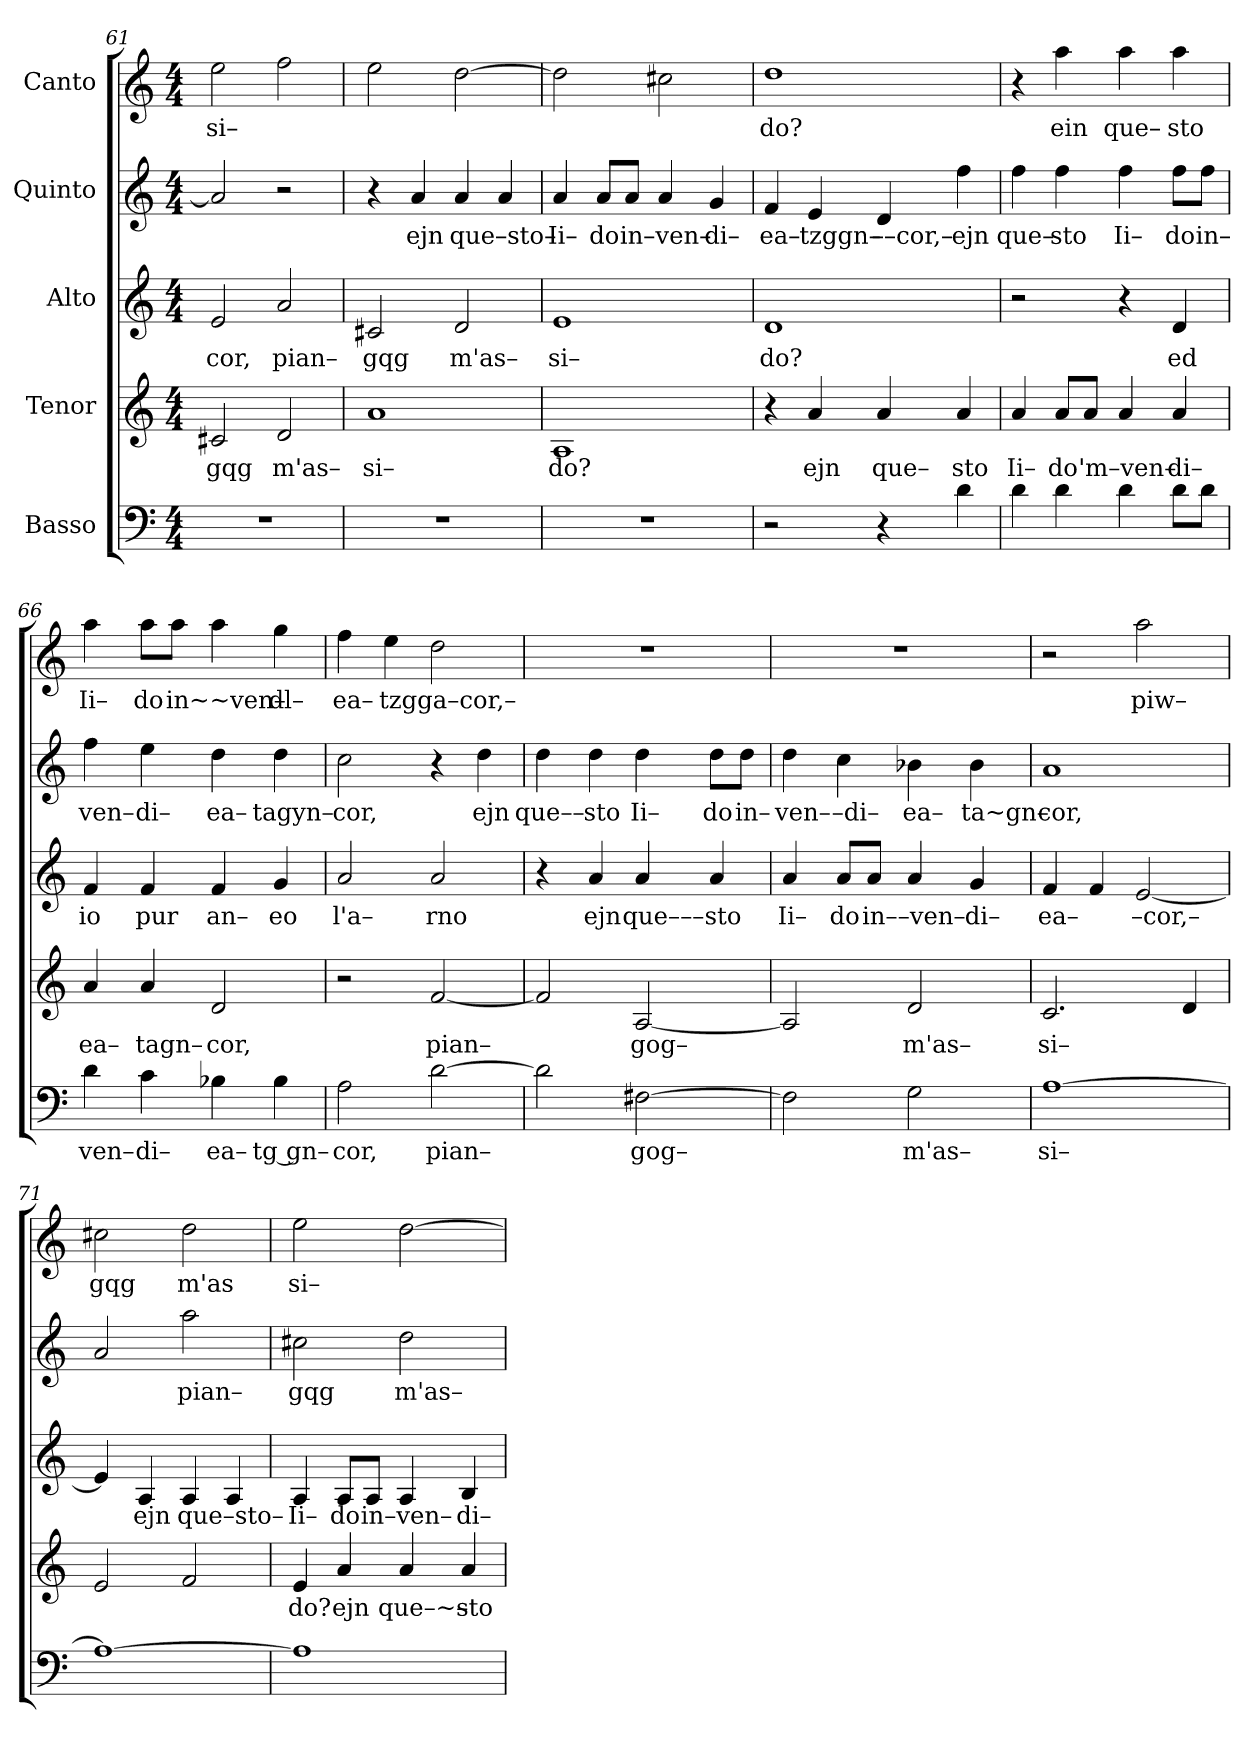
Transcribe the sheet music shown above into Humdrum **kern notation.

**kern	**text	**kern	**text	**kern	**text	**kern	**text	**kern	**text
*part5	*part5	*part4	*part4	*part3	*part3	*part2	*part2	*part1	*part1
*staff5	*staff5	*staff4	*staff4	*staff3	*staff3	*staff2	*staff2	*staff1	*staff1
*I"Basso	*	*I"Tenor	*	*I"Alto	*	*I"Quinto	*	*I"Canto	*
*clefF4	*	*clefG2	*	*clefG2	*	*clefG2	*	*clefG2	*
*k[]	*	*k[]	*	*k[]	*	*k[]	*	*k[]	*
*M4/4	*	*M4/4	*	*M4/4	*	*M4/4	*	*M4/4	*
=61	=61	=61	=61	=61	=61	=61	=61	=61	=61
!	!	!	!LO:LY:b	!	!LO:LY:b	!	!	!	!LO:LY:b
1r	.	2c#X/	gqg	2e/	cor,	2a/]	.	2ee\	si–
!	!	!	!LO:LY:b	!	!LO:LY:b	!	!	!	!
.	.	2d/	m'as–	2a/	pian–	2r	.	2ff\	.
=62	=62	=62	=62	=62	=62	=62	=62	=62	=62
!	!	!	!LO:LY:b	!	!LO:LY:b	!	!	!	!
1r	.	1a	si–	2c#X/	gqg	4r	.	2ee\	.
!	!	!	!	!	!	!	!LO:LY:b	!	!
.	.	.	.	.	.	4a/	ejn	.	.
!	!	!	!	!	!LO:LY:b	!	!LO:LY:b	!	!
.	.	.	.	2d/	m'as–	4a/	que–sto–	[2dd\	.
.	.	.	.	.	.	4a/	.	.	.
=63	=63	=63	=63	=63	=63	=63	=63	=63	=63
!	!	!	!LO:LY:b	!	!LO:LY:b	!	!LO:LY:b	!	!
1r	.	1A	do?	1e	si–	4a/	Ii–	2dd\]	.
!	!	!	!	!	!	!	!LO:LY:b	!	!
.	.	.	.	.	.	8a/L	do	.	.
!	!	!	!	!	!	!	!LO:LY:b	!	!
.	.	.	.	.	.	8a/J	in–ven–	.	.
.	.	.	.	.	.	4a/	.	2cc#X\	.
!	!	!	!	!	!	!	!LO:LY:b	!	!
.	.	.	.	.	.	4g/	di–	.	.
=64	=64	=64	=64	=64	=64	=64	=64	=64	=64
!	!	!	!	!	!LO:LY:b	!	!LO:LY:b	!	!LO:LY:b
2r	.	4r	.	1d	do?	4f/	ea–	1dd	do?
!	!	!	!LO:LY:b	!	!	!	!LO:LY:b	!	!
.	.	4a/	ejn	.	.	4e/	tzggn–	.	.
!	!	!	!LO:LY:b	!	!	!	!LO:LY:b	!	!
4r	.	4a/	que–	.	.	4d/	––cor,–	.	.
!	!	!	!LO:LY:b	!	!	!	!LO:LY:b	!	!
4d\	.	4a/	sto	.	.	4ff\	ejn	.	.
=65	=65	=65	=65	=65	=65	=65	=65	=65	=65
!	!	!	!LO:LY:b	!	!	!	!LO:LY:b	!	!
4d\	.	4a/	Ii–	2r	.	4ff\	que–	4r	.
!	!	!	!LO:LY:b	!	!	!	!LO:LY:b	!	!LO:LY:b
4d\	.	8a/L	do	.	.	4ff\	sto	4aa\	ein
!	!	!	!LO:LY:b	!	!	!	!	!	!
.	.	8a/J	'm–ven–	.	.	.	.	.	.
!	!	!	!	!	!	!	!LO:LY:b	!	!LO:LY:b
4d\	.	4a/	.	4r	.	4ff\	Ii–	4aa\	que–
!	!	!	!LO:LY:b	!	!LO:LY:b	!	!LO:LY:b	!	!LO:LY:b
8d\L	.	4a/	di–	4d/	ed	8ff\L	do	4aa\	sto
!	!	!	!	!	!	!	!LO:LY:b	!	!
8d\J	.	.	.	.	.	8ff\J	in–	.	.
=66	=66	=66	=66	=66	=66	=66	=66	=66	=66
!	!LO:LY:b	!	!LO:LY:b	!	!LO:LY:b	!	!LO:LY:b	!	!LO:LY:b
4d\	ven–	4a/	ea–	4f/	io	4ff\	ven–	4aa\	Ii–
!	!LO:LY:b	!	!LO:LY:b	!	!LO:LY:b	!	!LO:LY:b	!	!LO:LY:b
4c\	di–	4a/	tagn–	4f/	pur	4ee\	di–	8aa\L	do
!	!	!	!	!	!	!	!	!	!LO:LY:b
.	.	.	.	.	.	.	.	8aa\J	in~~ven–
!	!LO:LY:b	!	!LO:LY:b	!	!LO:LY:b	!	!LO:LY:b	!	!
4B-X\	ea–	2d/	cor,	4f/	an–	4dd\	ea–	4aa\	.
!	!LO:LY:b	!	!	!	!LO:LY:b	!	!LO:LY:b	!	!LO:LY:b
4B-\	tg gn–	.	.	4g/	eo	4dd\	tagyn–	4gg\	dl–
=67	=67	=67	=67	=67	=67	=67	=67	=67	=67
!	!LO:LY:b	!	!	!	!LO:LY:b	!	!LO:LY:b	!	!LO:LY:b
2A\	cor,	2r	.	2a/	l'a–	2cc\	cor,	4ff\	ea–
!	!	!	!	!	!	!	!	!	!LO:LY:b
.	.	.	.	.	.	.	.	4ee\	tzgga–cor,–
!	!LO:LY:b	!	!LO:LY:b	!	!LO:LY:b	!	!	!	!
[2d\	pian–	[2f/	pian–	2a/	rno	4r	.	2dd\	.
!	!	!	!	!	!	!	!LO:LY:b	!	!
.	.	.	.	.	.	4dd\	ejn	.	.
=68	=68	=68	=68	=68	=68	=68	=68	=68	=68
!	!	!	!	!	!	!	!LO:LY:b	!	!
2d\]	.	2f/]	.	4r	.	4dd\	que––	1r	.
!	!	!	!	!	!LO:LY:b	!	!LO:LY:b	!	!
.	.	.	.	4a/	ejn	4dd\	sto	.	.
!	!LO:LY:b	!	!LO:LY:b	!	!LO:LY:b	!	!LO:LY:b	!	!
[2F#X\	gog–	[2A/	gog–	4a/	que–––	4dd\	Ii–	.	.
!	!	!	!	!	!LO:LY:b	!	!LO:LY:b	!	!
.	.	.	.	4a/	sto	8dd\L	do	.	.
!	!	!	!	!	!	!	!LO:LY:b	!	!
.	.	.	.	.	.	8dd\J	in–	.	.
=69	=69	=69	=69	=69	=69	=69	=69	=69	=69
!	!	!	!	!	!LO:LY:b	!	!LO:LY:b	!	!
2F#\]	.	2A/]	.	4a/	Ii–	4dd\	ven–	1r	.
!	!	!	!	!	!LO:LY:b	!	!LO:LY:b	!	!
.	.	.	.	8a/L	do	4cc\	–di–	.	.
!	!	!	!	!	!LO:LY:b	!	!	!	!
.	.	.	.	8a/J	in––ven–	.	.	.	.
!	!LO:LY:b	!	!LO:LY:b	!	!	!	!LO:LY:b	!	!
2G\	m'as–	2d/	m'as–	4a/	.	4b-X\	ea–	.	.
!	!	!	!	!	!LO:LY:b	!	!LO:LY:b	!	!
.	.	.	.	4g/	di–	4b-\	ta~gn–	.	.
=70	=70	=70	=70	=70	=70	=70	=70	=70	=70
!	!LO:LY:b	!	!LO:LY:b	!	!LO:LY:b	!	!LO:LY:b	!	!
[1A	si–	2.c/	si–	4f/	ea–	1a	cor,	2r	.
.	.	.	.	4f/	.	.	.	.	.
!	!	!	!	!	!LO:LY:b	!	!	!	!LO:LY:b
.	.	.	.	[2e/	–cor,–	.	.	2aa\	piw–
.	.	4d/	.	.	.	.	.	.	.
=71	=71	=71	=71	=71	=71	=71	=71	=71	=71
!	!	!	!	!	!	!	!	!	!LO:LY:b
1A_	.	2e/	.	4e/]	.	2a/	.	2cc#X\	gqg
!	!	!	!	!	!LO:LY:b	!	!	!	!
.	.	.	.	4A/	ejn	.	.	.	.
!	!	!	!	!	!LO:LY:b	!	!LO:LY:b	!	!LO:LY:b
.	.	2f/	.	4A/	que–sto–	2aa\	pian–	2dd\	m'as
.	.	.	.	4A/	.	.	.	.	.
=72	=72	=72	=72	=72	=72	=72	=72	=72	=72
!	!	!	!LO:LY:b	!	!LO:LY:b	!	!LO:LY:b	!	!LO:LY:b
1A]	.	4e/	do?	4A/	Ii–	2cc#X\	gqg	2ee\	si–
!	!	!	!LO:LY:b	!	!LO:LY:b	!	!	!	!
.	.	4a/	ejn	8A/L	do	.	.	.	.
!	!	!	!	!	!LO:LY:b	!	!	!	!
.	.	.	.	8A/J	in–ven–	.	.	.	.
!	!	!	!LO:LY:b	!	!	!	!LO:LY:b	!	!
.	.	4a/	que–~–	4A/	.	2dd\	m'as–	[2dd\	.
!	!	!	!LO:LY:b	!	!LO:LY:b	!	!	!	!
.	.	4a/	sto	4B/	di–	.	.	.	.
=	=	=	=	=	=	=	=	=	=
*-	*-	*-	*-	*-	*-	*-	*-	*-	*-
